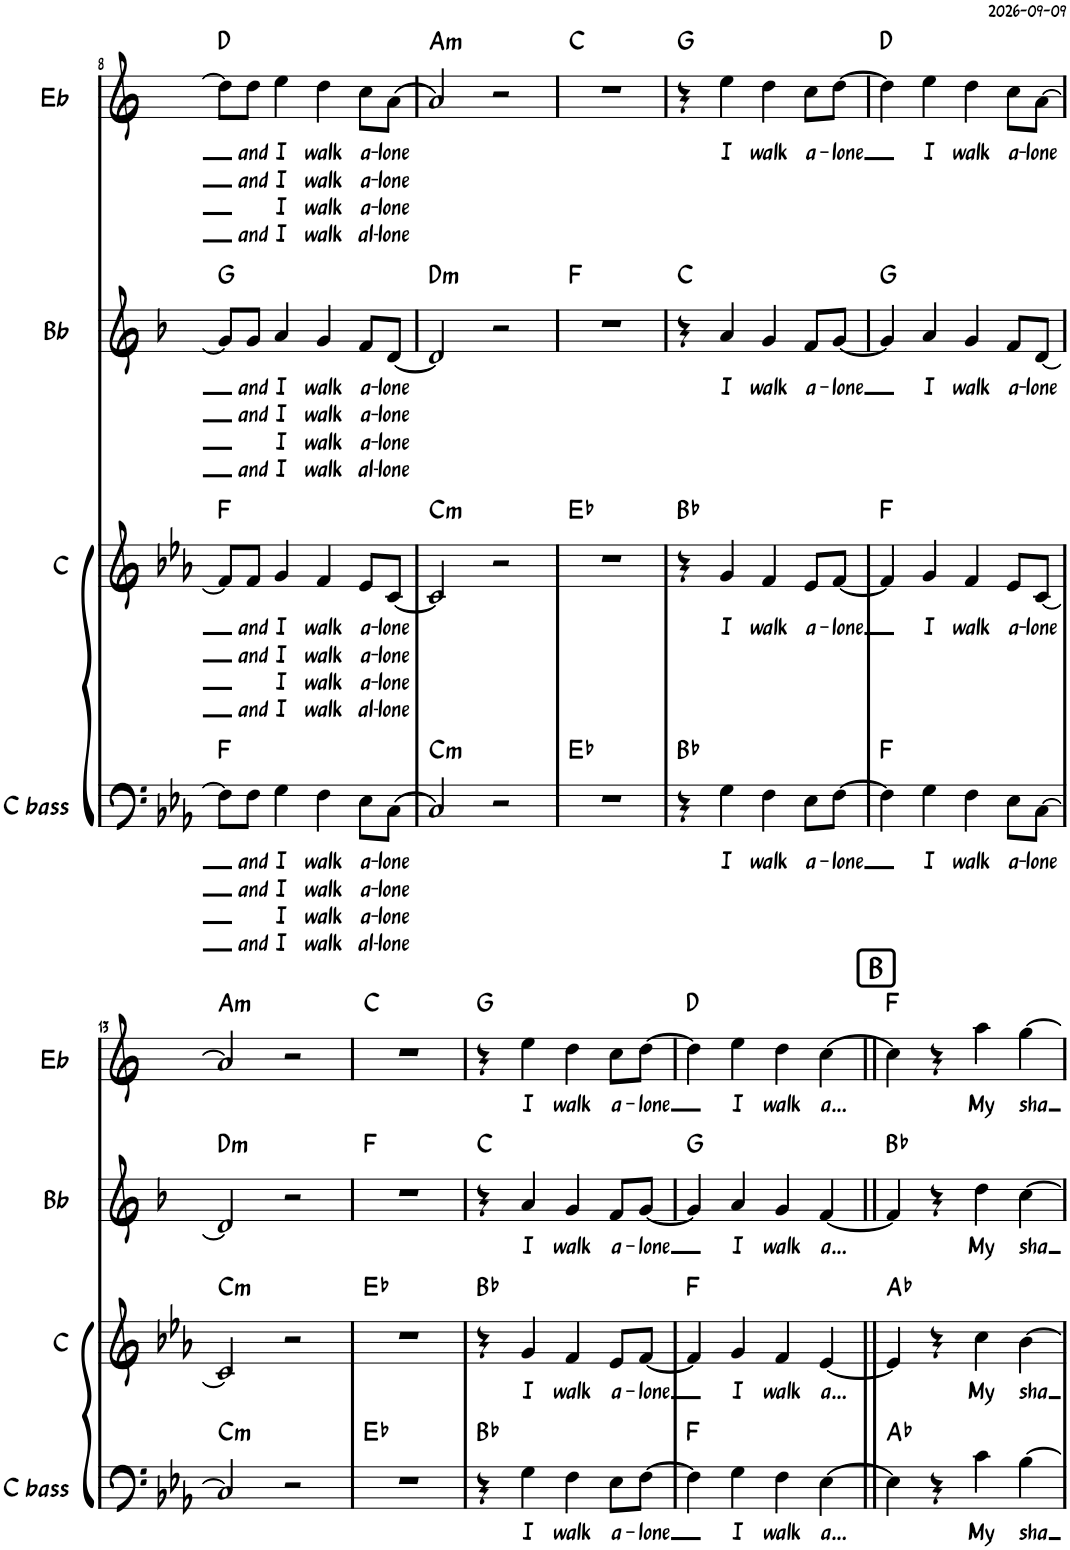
**kern	**text	**text	**text	**text	**harte	**kern	**text	**text	**text	**text	**harte	**kern	**text	**text	**text	**text	**harte	**kern	**text	**text	**text	**text	**harte
*part4	*part4	*part4	*part4	*part4	*part4	*part3	*part3	*part3	*part3	*part3	*part3	*part2	*part2	*part2	*part2	*part2	*part2	*part1	*part1	*part1	*part1	*part1	*part1
*staff4	*staff4	*staff4	*staff4	*staff4	*	*staff3	*staff3	*staff3	*staff3	*staff3	*	*staff2	*staff2	*staff2	*staff2	*staff2	*	*staff1	*staff1	*staff1	*staff1	*staff1	*
*I"C bass	*	*	*	*	*	*I"C instruments	*	*	*	*	*	*I"Bb instruments	*	*	*	*	*	*I"Eb instruments	*	*	*	*	*
*I'C bass	*	*	*	*	*	*I'C	*	*	*	*	*	*I'Bb	*	*	*	*	*	*I'Eb	*	*	*	*	*
!!LO:PB:g=z
*clefF4	*	*	*	*	*	*clefG2	*	*	*	*	*	*clefG2	*	*	*	*	*	*clefG2	*	*	*	*	*
*	*	*	*	*	*	*	*	*	*	*	*	*Trd1c2	*	*	*	*	*	*Trd5c9	*	*	*	*	*
*k[b-e-a-]	*	*	*	*	*	*k[b-e-a-]	*	*	*	*	*	*k[b-]	*	*	*	*	*	*k[]	*	*	*	*	*
*M4/4	*	*	*	*	*	*M4/4	*	*	*	*	*	*M4/4	*	*	*	*	*	*M4/4	*	*	*	*	*
=8	=8	=8	=8	=8	=8	=8	=8	=8	=8	=8	=8	=8	=8	=8	=8	=8	=8	=8	=8	=8	=8	=8	=8
8F\L]	.	.	.	.	F:maj	8f/L]	.	.	.	.	F:maj	8g/L]	.	.	.	.	G:maj	8dd\L]	.	.	.	.	D:maj
!	!LO:LY:b	!LO:LY:b	!	!LO:LY:b	!	!	!LO:LY:b	!LO:LY:b	!	!LO:LY:b	!	!	!LO:LY:b	!LO:LY:b	!	!LO:LY:b	!	!	!LO:LY:b	!LO:LY:b	!	!LO:LY:b	!
8F\J	and	and	.	and	.	8f/J	and	and	.	and	.	8g/J	and	and	.	and	.	8dd\J	and	and	.	and	.
!	!LO:LY:b	!LO:LY:b	!LO:LY:b	!LO:LY:b	!	!	!LO:LY:b	!LO:LY:b	!LO:LY:b	!LO:LY:b	!	!	!LO:LY:b	!LO:LY:b	!LO:LY:b	!LO:LY:b	!	!	!LO:LY:b	!LO:LY:b	!LO:LY:b	!LO:LY:b	!
4G\	I	I	I	I	.	4g/	I	I	I	I	.	4a/	I	I	I	I	.	4ee\	I	I	I	I	.
!	!LO:LY:b	!LO:LY:b	!LO:LY:b	!LO:LY:b	!	!	!LO:LY:b	!LO:LY:b	!LO:LY:b	!LO:LY:b	!	!	!LO:LY:b	!LO:LY:b	!LO:LY:b	!LO:LY:b	!	!	!LO:LY:b	!LO:LY:b	!LO:LY:b	!LO:LY:b	!
4F\	walk	walk	walk	walk	.	4f/	walk	walk	walk	walk	.	4g/	walk	walk	walk	walk	.	4dd\	walk	walk	walk	walk	.
!	!LO:LY:b	!LO:LY:b	!LO:LY:b	!LO:LY:b	!	!	!LO:LY:b	!LO:LY:b	!LO:LY:b	!LO:LY:b	!	!	!LO:LY:b	!LO:LY:b	!LO:LY:b	!LO:LY:b	!	!	!LO:LY:b	!LO:LY:b	!LO:LY:b	!LO:LY:b	!
8E-\L	a-	a-	a-	al-	.	8e-/L	a-	a-	a-	al-	.	8f/L	a-	a-	a-	al-	.	8cc\L	a-	a-	a-	al-	.
!	!LO:LY:b	!LO:LY:b	!LO:LY:b	!LO:LY:b	!	!	!LO:LY:b	!LO:LY:b	!LO:LY:b	!LO:LY:b	!	!	!LO:LY:b	!LO:LY:b	!LO:LY:b	!LO:LY:b	!	!	!LO:LY:b	!LO:LY:b	!LO:LY:b	!LO:LY:b	!
[8C\J	-lone	-lone	-lone	-lone	.	[8c/J	-lone	-lone	-lone	-lone	.	[8d/J	-lone	-lone	-lone	-lone	.	[8a\J	-lone	-lone	-lone	-lone	.
=9	=9	=9	=9	=9	=9	=9	=9	=9	=9	=9	=9	=9	=9	=9	=9	=9	=9	=9	=9	=9	=9	=9	=9
!	!	!	!	!	!LO:H:kt=m	!	!	!	!	!	!LO:H:kt=m	!	!	!	!	!	!LO:H:kt=m	!	!	!	!	!	!LO:H:kt=m
2C/]	.	.	.	.	C:min	2c/]	.	.	.	.	C:min	2d/]	.	.	.	.	D:min	2a/]	.	.	.	.	A:min
2r	.	.	.	.	.	2r	.	.	.	.	.	2r	.	.	.	.	.	2r	.	.	.	.	.
=10	=10	=10	=10	=10	=10	=10	=10	=10	=10	=10	=10	=10	=10	=10	=10	=10	=10	=10	=10	=10	=10	=10	=10
1r	.	.	.	.	Eb:maj	1r	.	.	.	.	Eb:maj	1r	.	.	.	.	F:maj	1r	.	.	.	.	C:maj
=11	=11	=11	=11	=11	=11	=11	=11	=11	=11	=11	=11	=11	=11	=11	=11	=11	=11	=11	=11	=11	=11	=11	=11
4r	.	.	.	.	Bb:maj	4r	.	.	.	.	Bb:maj	4r	.	.	.	.	C:maj	4r	.	.	.	.	G:maj
!	!LO:LY:b	!	!	!	!	!	!LO:LY:b	!	!	!	!	!	!LO:LY:b	!	!	!	!	!	!LO:LY:b	!	!	!	!
4G\	I	.	.	.	.	4g/	I	.	.	.	.	4a/	I	.	.	.	.	4ee\	I	.	.	.	.
!	!LO:LY:b	!	!	!	!	!	!LO:LY:b	!	!	!	!	!	!LO:LY:b	!	!	!	!	!	!LO:LY:b	!	!	!	!
4F\	walk	.	.	.	.	4f/	walk	.	.	.	.	4g/	walk	.	.	.	.	4dd\	walk	.	.	.	.
!	!LO:LY:b	!	!	!	!	!	!LO:LY:b	!	!	!	!	!	!LO:LY:b	!	!	!	!	!	!LO:LY:b	!	!	!	!
8E-\L	a-	.	.	.	.	8e-/L	a-	.	.	.	.	8f/L	a-	.	.	.	.	8cc\L	a-	.	.	.	.
!	!LO:LY:b	!	!	!	!	!	!LO:LY:b	!	!	!	!	!	!LO:LY:b	!	!	!	!	!	!LO:LY:b	!	!	!	!
[8F\J	-lone	.	.	.	.	[8f/J	-lone	.	.	.	.	[8g/J	-lone	.	.	.	.	[8dd\J	-lone	.	.	.	.
=12	=12	=12	=12	=12	=12	=12	=12	=12	=12	=12	=12	=12	=12	=12	=12	=12	=12	=12	=12	=12	=12	=12	=12
4F\]	.	.	.	.	F:maj	4f/]	.	.	.	.	F:maj	4g/]	.	.	.	.	G:maj	4dd\]	.	.	.	.	D:maj
!	!LO:LY:b	!	!	!	!	!	!LO:LY:b	!	!	!	!	!	!LO:LY:b	!	!	!	!	!	!LO:LY:b	!	!	!	!
4G\	I	.	.	.	.	4g/	I	.	.	.	.	4a/	I	.	.	.	.	4ee\	I	.	.	.	.
!	!LO:LY:b	!	!	!	!	!	!LO:LY:b	!	!	!	!	!	!LO:LY:b	!	!	!	!	!	!LO:LY:b	!	!	!	!
4F\	walk	.	.	.	.	4f/	walk	.	.	.	.	4g/	walk	.	.	.	.	4dd\	walk	.	.	.	.
!	!LO:LY:b	!	!	!	!	!	!LO:LY:b	!	!	!	!	!	!LO:LY:b	!	!	!	!	!	!LO:LY:b	!	!	!	!
8E-\L	a-	.	.	.	.	8e-/L	a-	.	.	.	.	8f/L	a-	.	.	.	.	8cc\L	a-	.	.	.	.
!	!LO:LY:b	!	!	!	!	!	!LO:LY:b	!	!	!	!	!	!LO:LY:b	!	!	!	!	!	!LO:LY:b	!	!	!	!
[8C\J	-lone	.	.	.	.	[8c/J	-lone	.	.	.	.	[8d/J	-lone	.	.	.	.	[8a\J	-lone	.	.	.	.
!!LO:LB:g=z
=13	=13	=13	=13	=13	=13	=13	=13	=13	=13	=13	=13	=13	=13	=13	=13	=13	=13	=13	=13	=13	=13	=13	=13
!	!	!	!	!	!LO:H:kt=m	!	!	!	!	!	!LO:H:kt=m	!	!	!	!	!	!LO:H:kt=m	!	!	!	!	!	!LO:H:kt=m
2C/]	.	.	.	.	C:min	2c/]	.	.	.	.	C:min	2d/]	.	.	.	.	D:min	2a/]	.	.	.	.	A:min
2r	.	.	.	.	.	2r	.	.	.	.	.	2r	.	.	.	.	.	2r	.	.	.	.	.
=14	=14	=14	=14	=14	=14	=14	=14	=14	=14	=14	=14	=14	=14	=14	=14	=14	=14	=14	=14	=14	=14	=14	=14
1r	.	.	.	.	Eb:maj	1r	.	.	.	.	Eb:maj	1r	.	.	.	.	F:maj	1r	.	.	.	.	C:maj
=15	=15	=15	=15	=15	=15	=15	=15	=15	=15	=15	=15	=15	=15	=15	=15	=15	=15	=15	=15	=15	=15	=15	=15
4r	.	.	.	.	Bb:maj	4r	.	.	.	.	Bb:maj	4r	.	.	.	.	C:maj	4r	.	.	.	.	G:maj
!	!LO:LY:b	!	!	!	!	!	!LO:LY:b	!	!	!	!	!	!LO:LY:b	!	!	!	!	!	!LO:LY:b	!	!	!	!
4G\	I	.	.	.	.	4g/	I	.	.	.	.	4a/	I	.	.	.	.	4ee\	I	.	.	.	.
!	!LO:LY:b	!	!	!	!	!	!LO:LY:b	!	!	!	!	!	!LO:LY:b	!	!	!	!	!	!LO:LY:b	!	!	!	!
4F\	walk	.	.	.	.	4f/	walk	.	.	.	.	4g/	walk	.	.	.	.	4dd\	walk	.	.	.	.
!	!LO:LY:b	!	!	!	!	!	!LO:LY:b	!	!	!	!	!	!LO:LY:b	!	!	!	!	!	!LO:LY:b	!	!	!	!
8E-\L	a-	.	.	.	.	8e-/L	a-	.	.	.	.	8f/L	a-	.	.	.	.	8cc\L	a-	.	.	.	.
!	!LO:LY:b	!	!	!	!	!	!LO:LY:b	!	!	!	!	!	!LO:LY:b	!	!	!	!	!	!LO:LY:b	!	!	!	!
[8F\J	-lone	.	.	.	.	[8f/J	-lone	.	.	.	.	[8g/J	-lone	.	.	.	.	[8dd\J	-lone	.	.	.	.
=16	=16	=16	=16	=16	=16	=16	=16	=16	=16	=16	=16	=16	=16	=16	=16	=16	=16	=16	=16	=16	=16	=16	=16
4F\]	.	.	.	.	F:maj	4f/]	.	.	.	.	F:maj	4g/]	.	.	.	.	G:maj	4dd\]	.	.	.	.	D:maj
!	!LO:LY:b	!	!	!	!	!	!LO:LY:b	!	!	!	!	!	!LO:LY:b	!	!	!	!	!	!LO:LY:b	!	!	!	!
4G\	I	.	.	.	.	4g/	I	.	.	.	.	4a/	I	.	.	.	.	4ee\	I	.	.	.	.
!	!LO:LY:b	!	!	!	!	!	!LO:LY:b	!	!	!	!	!	!LO:LY:b	!	!	!	!	!	!LO:LY:b	!	!	!	!
4F\	walk	.	.	.	.	4f/	walk	.	.	.	.	4g/	walk	.	.	.	.	4dd\	walk	.	.	.	.
!	!LO:LY:b	!	!	!	!	!	!LO:LY:b	!	!	!	!	!	!LO:LY:b	!	!	!	!	!	!LO:LY:b	!	!	!	!
[4E-\	a...	.	.	.	.	[4e-/	a...	.	.	.	.	[4f/	a...	.	.	.	.	[4cc\	a...	.	.	.	.
!!LO:REH:place=s1:a:cj:fs=14:t=B
=17||	=17||	=17||	=17||	=17||	=17||	=17||	=17||	=17||	=17||	=17||	=17||	=17||	=17||	=17||	=17||	=17||	=17||	=17||	=17||	=17||	=17||	=17||	=17||
4E-\]	.	.	.	.	Ab:maj	4e-/]	.	.	.	.	Ab:maj	4f/]	.	.	.	.	Bb:maj	4cc\]	.	.	.	.	F:maj
4r	.	.	.	.	.	4r	.	.	.	.	.	4r	.	.	.	.	.	4r	.	.	.	.	.
!	!LO:LY:b	!	!	!	!	!	!LO:LY:b	!	!	!	!	!	!LO:LY:b	!	!	!	!	!	!LO:LY:b	!	!	!	!
4c\	My	.	.	.	.	4cc\	My	.	.	.	.	4dd\	My	.	.	.	.	4aa\	My	.	.	.	.
!	!LO:LY:b	!	!	!	!	!	!LO:LY:b	!	!	!	!	!	!LO:LY:b	!	!	!	!	!	!LO:LY:b	!	!	!	!
[4B-\	-sha	.	.	.	.	[4b-\	-sha	.	.	.	.	[4cc\	-sha	.	.	.	.	[4gg\	-sha	.	.	.	.
=	=	=	=	=	=	=	=	=	=	=	=	=	=	=	=	=	=	=	=	=	=	=	=
*-	*-	*-	*-	*-	*-	*-	*-	*-	*-	*-	*-	*-	*-	*-	*-	*-	*-	*-	*-	*-	*-	*-	*-
